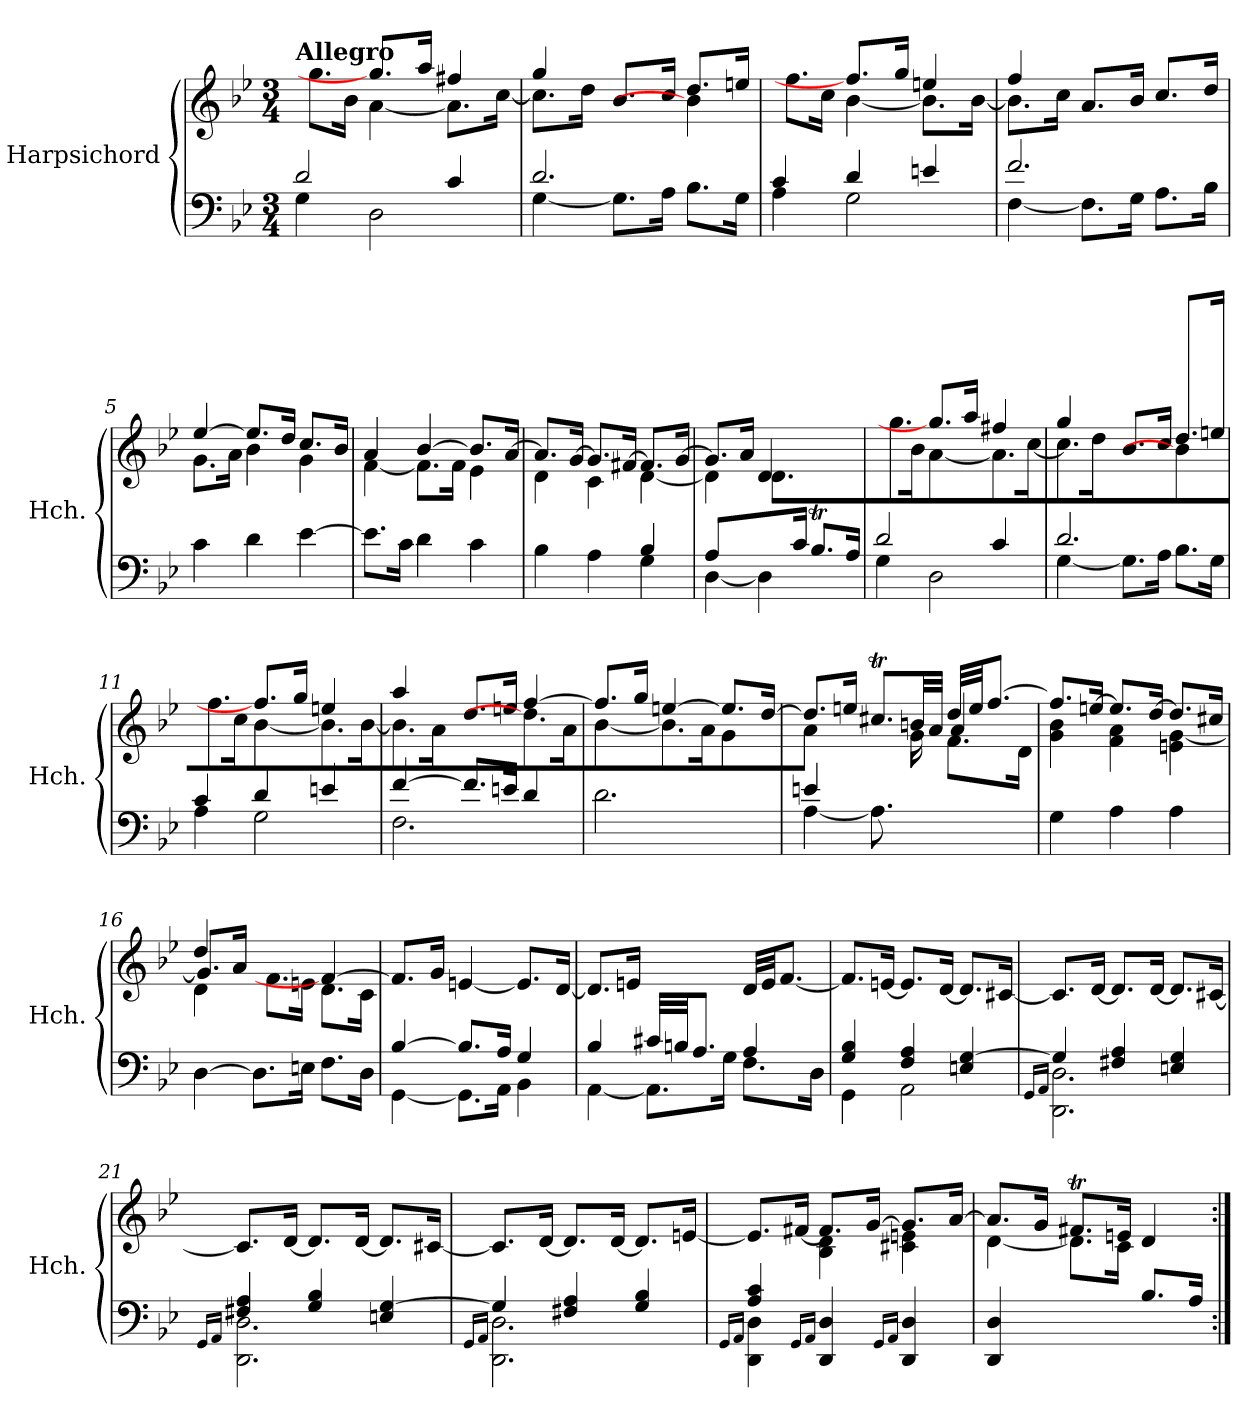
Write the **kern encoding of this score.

**kern	**kern
*part1	*part1
*staff2	*staff1
*I"Harpsichord	*
*I'Hch.	*
*clefF4	*clefG2
*k[b-e-]	*k[b-e-]
*M3/4	*M3/4
=1	=1
*^	*^
!	!	!LO:TX:a:B:t=Allegro	!
2d/	4G\	[4gg/yy	8.gg\L
.	.	.	16b-\Jk
.	2D\	8.gg/L]	[4a\
.	.	16aa/Jk	.
4c/	.	4ff#X/	8.a\L]
.	.	.	[16cc\Jk
=2	=2	=2	=2
2.d/	[4G\	4gg/	8.cc\L]
.	.	.	16dd\Jk
.	8.G\L]	8.b-/L	[4b-\yy
.	16A\Jk	16cc/Jk	.
.	8.B-\L	8.dd/L	4b-\]
.	16G\Jk	16een/Jk	.
=3	=3	=3	=3
4c/	4A\	[4ff/yy	8.ff\L
.	.	.	16cc\Jk
4d/	2G\	8.ff/L]	[4b-\
.	.	16gg/Jk	.
4en/	.	4een/	8.b-\L]
.	.	.	[16b-\Jk
=4	=4	=4	=4
2.f/	[4F\	4ff/	8.b-\L]
.	.	.	16cc\Jk
.	8.F\L]	4ryy	8.a/L
.	16G\Jk	.	16b-/Jk
.	8.A\L	4ryy	8.cc/L
.	16B-\Jk	.	16dd/Jk
*v	*v	*	*
!!LO:LB:g=z	!!
=5	=5	=5
4c\	[4ee-/	8.g\L
.	.	16a\Jk
4d\	8.ee-/L]	4b-\
.	16dd/Jk	.
[4e-\	8.cc/L	4g\
.	16b-/Jk	.
=6	=6	=6
8.e-\L]	4a/	[4f\
16c\Jk	.	.
4d\	[4b-/	8.f\L]
.	.	16f\Jk
4c\	8.b-/L]	4e-\
.	[16a/Jk	.
=7	=7	=7
*^	*	*
4B-\	2ryy	8.a/L]	4d\
.	.	[16g/Jk	.
4A\	.	8.g/L]	4c\
.	.	[16f#X/Jk	.
4B-/	4G\	8.f#/L]	[4d\
.	.	[16g/Jk	.
=8	=8	=8	=8
*	*	*	*^
4A/	[4D\	8.g/L]	4d\]	4ryy
.	.	16a/Jk	.	.
8.ryy	4D\]	4ryy	4d/	8.d\L
16c/Jk	.	.	.	4ryy
8.B-T/L	4ryy	4ryy	4ryy	.
16A/Jk	.	.	.	16ryy
*	*	*	*v	*v
!!LO:LB:g=z
=9	=9	=9	=9
2d/	4G\	[4gg/yy	8.gg\L
.	.	.	16b-\Jk
.	2D\	8.gg/L]	[4a\
.	.	16aa/Jk	.
4c/	.	4ff#X/	8.a\L]
.	.	.	[16cc\Jk
=10	=10	=10	=10
2.d/	[4G\	4gg/	8.cc\L]
.	.	.	16dd\Jk
.	8.G\L]	8.b-/L	[4b-\yy
.	16A\Jk	16cc/Jk	.
.	8.B-\L	8.dd/L	4b-\]
.	16G\Jk	16een/Jk	.
=11	=11	=11	=11
4c/	4A\	[4ff/yy	8.ff\L
.	.	.	16cc\Jk
4d/	2G\	8.ff/L]	[4b-\
.	.	16gg/Jk	.
4en/	.	4een/	8.b-\L]
.	.	.	[16b-\Jk
=12	=12	=12	=12
[4f/	2.F\	4aa/	8.b-\L]
.	.	.	16a\Jk
8.f/L]	.	8.dd/L	[4dd\yy
16en/Jk	.	16een/Jk	.
4d/	.	[4ff/	8.dd\L]
.	.	.	16a\Jk
*v	*v	*	*
!!LO:LB:g=z	!!
=13	=13	=13
2.d\	8.ff/L]	[4b-\
.	16gg/Jk	.
.	[4een/	8.b-\L]
.	.	16a\Jk
.	8.ee/L]	4g\
.	[16dd/Jk	.
=14	=14	=14
*^	*	*^
4en/	[4A\	8.dd/L]	4a\	4..ryy
.	.	16een/Jk	.	.
4ryy	8.A\L]	8.cc#Xt/L	4ryy	.
.	4ryy	32bn/LL	.	16g\Jk
.	.	32a/JJJ	.	.
4ryy	.	32dd/LLL	4a/	8.f\L
.	.	32ee/JJ	.	.
.	.	[8.ff/J	.	.
.	16ryy	.	.	16d\Jk
*v	*v	*	*	*
*	*	*v	*v
=15	=15	=15
4G\	8.ff/L]	4g\ 4b-\
.	[16een/Jk	.
4A\	8.ee/L]	4f\ 4a\
.	[16dd/Jk	.
4A\	8.dd/L]	4en\ [4g\
.	16cc#X/Jk	.
=16	=16	=16
*	*	*^
[4D\	4dd/	4d\	8.g/L]
.	.	.	16a/Jk
8.D\L]	[4f/yy	8.f\L	2ryy
16En\Jk	.	16en\Jk	.
8.F\L	4f/_	8.d\L	.
16D\Jk	.	16c\Jk	.
*	*v	*v	*v
!!LO:LB:g=z
=17	=17
*^	*
[4B-/	[4GG\	8.f/L]
.	.	16g/Jk
8.B-/L]	8.GG\L]	[4en/
16A/Jk	16AA\Jk	.
4G/	4BB-\	8.e/L]
.	.	[16d/Jk
=18	=18	=18
4B-/	[4AA\	8.d/L]
.	.	16en/Jk
32c#X/LLL	8.AA\L]	4ryy
32Bn/JJ	.	.
8.A/J	.	.
.	16G\Jk	.
4A/	8.F\L	32d/LLL
.	.	32e/JJ
.	.	[8.f/J
.	16D\Jk	.
=19	=19	=19
4G/ 4B-/	4GG\	8.f/L]
.	.	[16en/Jk
4F/ 4A/	2AA\	8.e/L]
.	.	[16d/Jk
4En/ [4G/	.	8.d/L]
.	.	[16c#X/Jk
=20	=20	=20
.	16qGG/LL	.
.	16qAA/JJ	.
4G/]	2.DD\ 2.D\	8.c#/L]
.	.	[16d/Jk
4F#X/ 4A/	.	8.d/L]
.	.	[16d/Jk
4En/ 4G/	.	8.d/L]
.	.	[16c#X/Jk
!!LO:LB:g=z
=21	=21	=21
.	16qGG/LL	.
.	16qAA/JJ	.
4F#X/ 4A/	2.DD\ 2.D\	8.c#/L]
.	.	[16d/Jk
4G/ 4B-/	.	8.d/L]
.	.	[16d/Jk
4En/ [4G/	.	8.d/L]
.	.	[16c#X/Jk
=22	=22	=22
.	16qGG/LL	.
.	16qAA/JJ	.
4G/]	2.DD\ 2.D\	8.c#/L]
.	.	[16d/Jk
4F#X/ 4A/	.	8.d/L]
.	.	[16d/Jk
4G/ 4B-/	.	8.d/L]
.	.	[16en/Jk
=23	=23	=23
.	16qGG/LL	.
.	16qAA/JJ	.
*	*	*^
4A/ 4c/	4DD\ 4D\	8.e/L]	4ryy
.	.	[16f#X/Jk	.
.	16qGG/LL	.	.
.	16qAA/JJ	.	.
2ryy	4DD/ 4D/	8.f#/L]	4B-\ 4d\
.	.	[16g/Jk	.
.	16qGG/LL	.	.
.	16qAA/JJ	.	.
.	4DD/ 4D/	8.g/L]	4c#X\ 4en\
.	.	[16a/Jk	.
=24	=24	=24	=24
*	*	*MM80	*
2ryy	4DD/ 4D/	8.a/L]	[4d\
.	.	16g/Jk	.
*	*	*MM70	*
.	2ryy	8.f#Xt/L	8.d\L]
.	.	16en/Jk	16c\Jk
*	*	*MM50	*
8.B-/L	.	4d/	4ryy
16A/Jk	.	.	.
*v	*v	*	*
*	*v	*v
=:|!	=:|!
*-	*-
